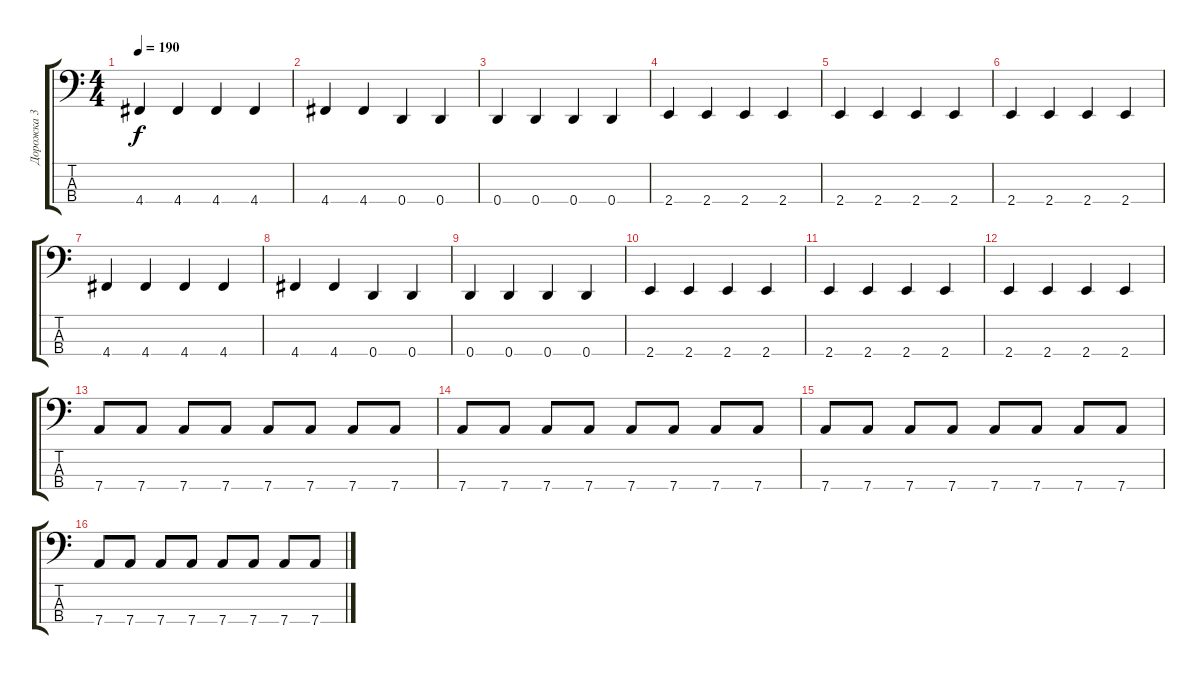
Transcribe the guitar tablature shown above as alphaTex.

\track ("Дорожка 3" "Дорожка 3") {instrument electricbassfinger}
\staff {score tabs}
\tuning (G2 D2 A1 D1) {hide}
\ts (4 4)
\tempo 190
\clef f4
\ks c
4.4.4{dy f} 4.4.4 4.4.4 4.4.4 |
4.4.4 4.4.4 0.4.4 0.4.4 |
0.4.4 0.4.4 0.4.4 0.4.4 |
2.4.4 2.4.4 2.4.4 2.4.4 |
2.4.4 2.4.4 2.4.4 2.4.4 |
2.4.4 2.4.4 2.4.4 2.4.4 |
4.4.4 4.4.4 4.4.4 4.4.4 |
4.4.4 4.4.4 0.4.4 0.4.4 |
0.4.4 0.4.4 0.4.4 0.4.4 |
2.4.4 2.4.4 2.4.4 2.4.4 |
2.4.4 2.4.4 2.4.4 2.4.4 |
2.4.4 2.4.4 2.4.4 2.4.4 |
7.4.8 7.4.8 7.4.8 7.4.8 7.4.8 7.4.8 7.4.8 7.4.8 |
7.4.8 7.4.8 7.4.8 7.4.8 7.4.8 7.4.8 7.4.8 7.4.8 |
7.4.8 7.4.8 7.4.8 7.4.8 7.4.8 7.4.8 7.4.8 7.4.8 |
7.4.8 7.4.8 7.4.8 7.4.8 7.4.8 7.4.8 7.4.8 7.4.8
